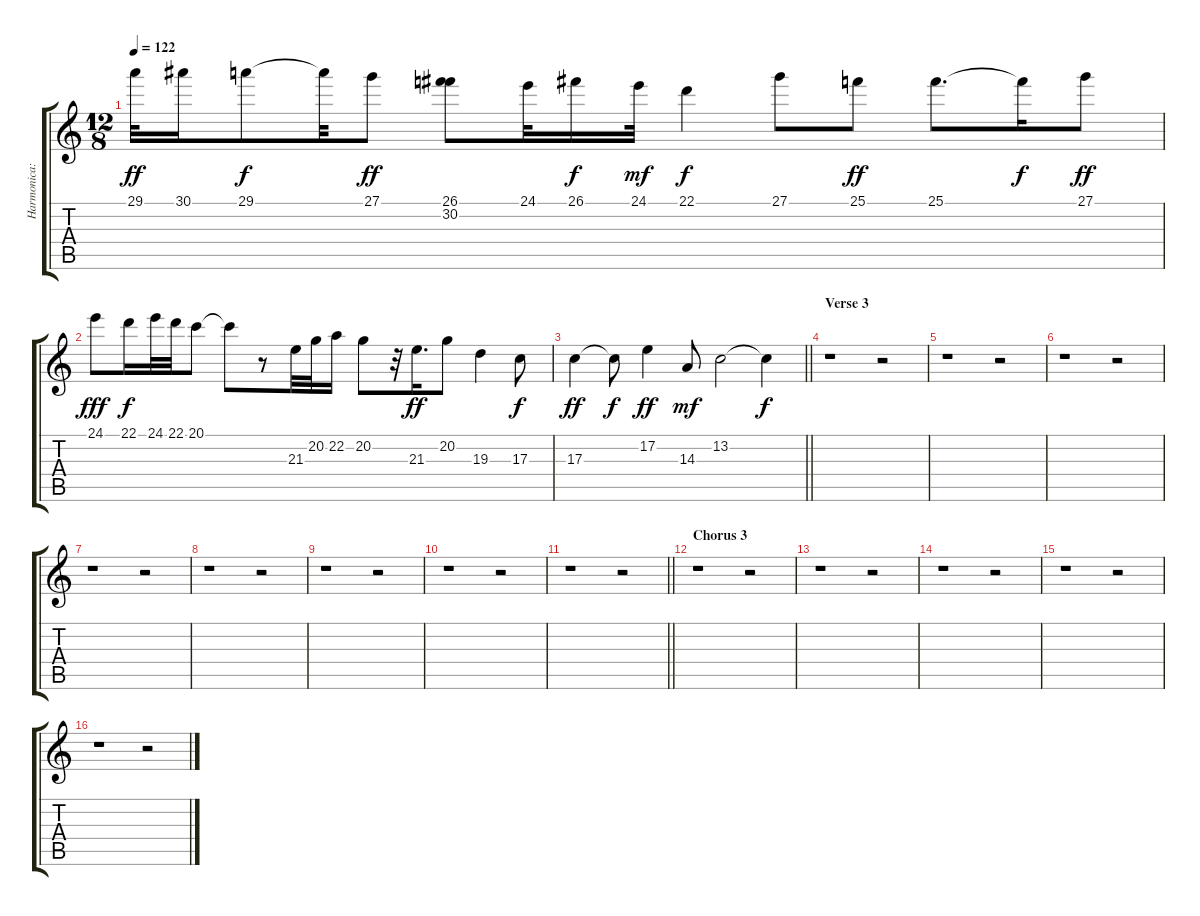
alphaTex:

\track ("Harmonica: Stevie Wonder" "Harmonica:") {instrument harmonica}
\staff {score tabs}
\tuning (E4 B3 G3 D3 A2 E2) {hide}
\ts (12 8)
\tempo 122
\clef g2
\ks c
29.1.32{dy ff} 30.1.16 29.1.8{dy f} 29.1{t}.32 27.1.8{dy ff} (26.1 30.2).8 24.1.32 26.1.16{dy f} 24.1.32{dy mf} 22.1.4{dy f} 27.1.8 25.1.8{dy ff} 25.1.8{d} 25.1{t}.16{dy f} 27.1.8{dy ff} |
24.1.8{dy fff} 22.1.16{dy f} 24.1.32 22.1.32 20.1.8 20.1{t}.8 r.8 21.3.32 20.2.32 22.2.16 20.2.8 r.32 21.3.16{d dy ff} 20.2.8 19.3.4 17.3.8{dy f} |
\barLineRight lightlight
17.3.4{dy ff} 17.3{t}.8{dy f} 17.2.4{dy ff} 14.3.8{dy mf} 13.2.2 13.2{t}.4{dy f} |
\section ("" "Verse 3")
r.1 r.2 |
r.1 r.2 |
r.1 r.2 |
r.1 r.2 |
r.1 r.2 |
r.1 r.2 |
r.1 r.2 |
\barLineRight lightlight
r.1 r.2 |
\section ("" "Chorus 3")
r.1 r.2 |
r.1 r.2 |
r.1 r.2 |
r.1 r.2 |
r.1 r.2
